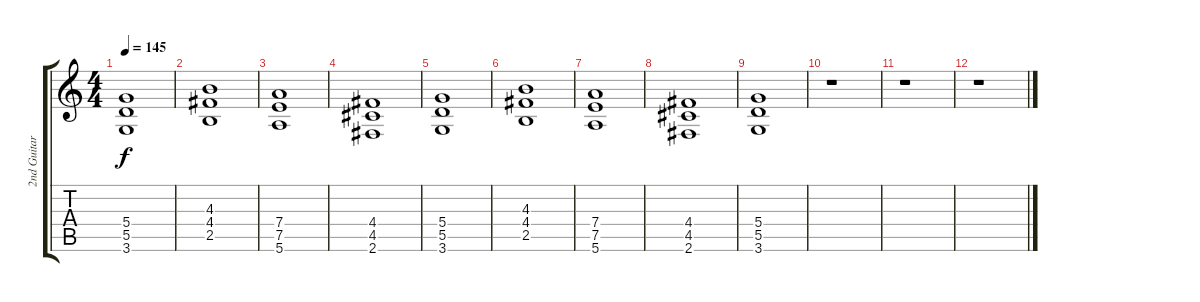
\track ("2nd Guitar" "2nd Guitar") {instrument acousticguitarsteel}
\staff {score tabs}
\tuning (E4 B3 G3 D3 A2 E2) {hide}
\ts (4 4)
\tempo 145
\clef g2
\ks c
(5.4 5.5 3.6).1{dy f} |
(4.3 4.4 2.5).1 |
(7.4 7.5 5.6).1 |
(4.4 4.5 2.6).1 |
(5.4 5.5 3.6).1 |
(4.3 4.4 2.5).1 |
(7.4 7.5 5.6).1 |
(4.4 4.5 2.6).1 |
(5.4 5.5 3.6).1 |
r.1 |
r.1 |
r.1
